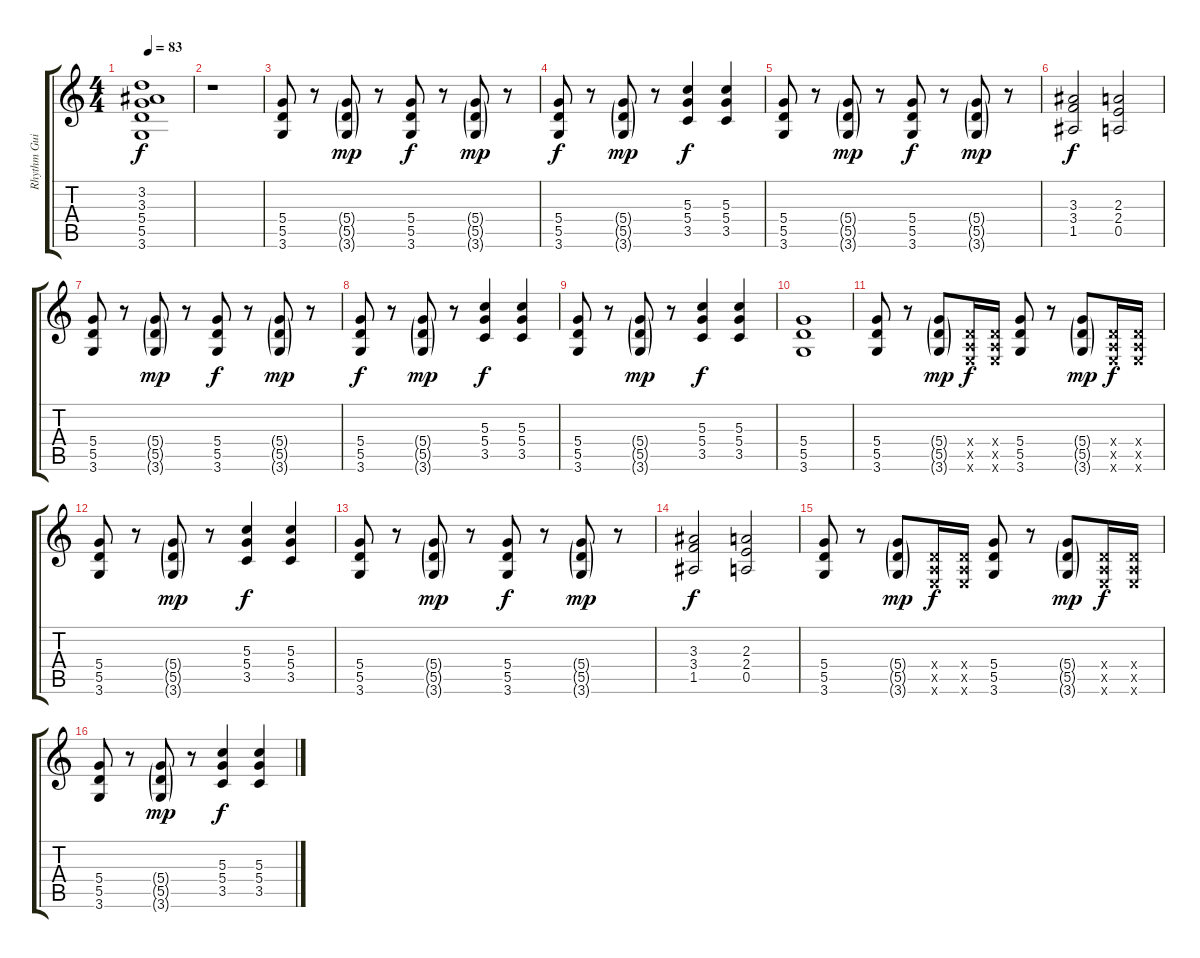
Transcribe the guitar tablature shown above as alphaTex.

\track ("Rhythm Guitar" "Rhythm Gui") {instrument overdrivenguitar}
\staff {score tabs}
\tuning (E4 B3 G3 D3 A2 E2) {hide}
\ts (4 4)
\tempo 83
\clef g2
\ks c
(3.2 3.3 5.4 5.5 3.6).1{dy f} |
r.1 |
(5.4 5.5 3.6).8 r.8 (5.4{g} 5.5{g} 3.6{g}).8{dy mp} r.8 (5.4 5.5 3.6).8{dy f} r.8 (5.4{g} 5.5{g} 3.6{g}).8{dy mp} r.8 |
(5.4 5.5 3.6).8{dy f} r.8 (5.4{g} 5.5{g} 3.6{g}).8{dy mp} r.8 (5.3 5.4 3.5).4{dy f} (5.3 5.4 3.5).4 |
(5.4 5.5 3.6).8 r.8 (5.4{g} 5.5{g} 3.6{g}).8{dy mp} r.8 (5.4 5.5 3.6).8{dy f} r.8 (5.4{g} 5.5{g} 3.6{g}).8{dy mp} r.8 |
(3.3 3.4 1.5).2{dy f} (2.3 2.4 0.5).2 |
(5.4 5.5 3.6).8 r.8 (5.4{g} 5.5{g} 3.6{g}).8{dy mp} r.8 (5.4 5.5 3.6).8{dy f} r.8 (5.4{g} 5.5{g} 3.6{g}).8{dy mp} r.8 |
(5.4 5.5 3.6).8{dy f} r.8 (5.4{g} 5.5{g} 3.6{g}).8{dy mp} r.8 (5.3 5.4 3.5).4{dy f} (5.3 5.4 3.5).4 |
(5.4 5.5 3.6).8 r.8 (5.4{g} 5.5{g} 3.6{g}).8{dy mp} r.8 (5.3 5.4 3.5).4{dy f} (5.3 5.4 3.5).4 |
(5.4 5.5 3.6).1 |
(5.4 5.5 3.6).8 r.8 (5.4{g} 5.5{g} 3.6{g}).8{dy mp} (0.4{x} 0.5{x} 0.6{x}).16{dy f} (0.4{x} 0.5{x} 0.6{x}).16 (5.4 5.5 3.6).8 r.8 (5.4{g} 5.5{g} 3.6{g}).8{dy mp} (0.4{x} 0.5{x} 0.6{x}).16{dy f} (0.4{x} 0.5{x} 0.6{x}).16 |
(5.4 5.5 3.6).8 r.8 (5.4{g} 5.5{g} 3.6{g}).8{dy mp} r.8 (5.3 5.4 3.5).4{dy f} (5.3 5.4 3.5).4 |
(5.4 5.5 3.6).8 r.8 (5.4{g} 5.5{g} 3.6{g}).8{dy mp} r.8 (5.4 5.5 3.6).8{dy f} r.8 (5.4{g} 5.5{g} 3.6{g}).8{dy mp} r.8 |
(3.3 3.4 1.5).2{dy f} (2.3 2.4 0.5).2 |
(5.4 5.5 3.6).8 r.8 (5.4{g} 5.5{g} 3.6{g}).8{dy mp} (0.4{x} 0.5{x} 0.6{x}).16{dy f} (0.4{x} 0.5{x} 0.6{x}).16 (5.4 5.5 3.6).8 r.8 (5.4{g} 5.5{g} 3.6{g}).8{dy mp} (0.4{x} 0.5{x} 0.6{x}).16{dy f} (0.4{x} 0.5{x} 0.6{x}).16 |
(5.4 5.5 3.6).8 r.8 (5.4{g} 5.5{g} 3.6{g}).8{dy mp} r.8 (5.3 5.4 3.5).4{dy f} (5.3 5.4 3.5).4
